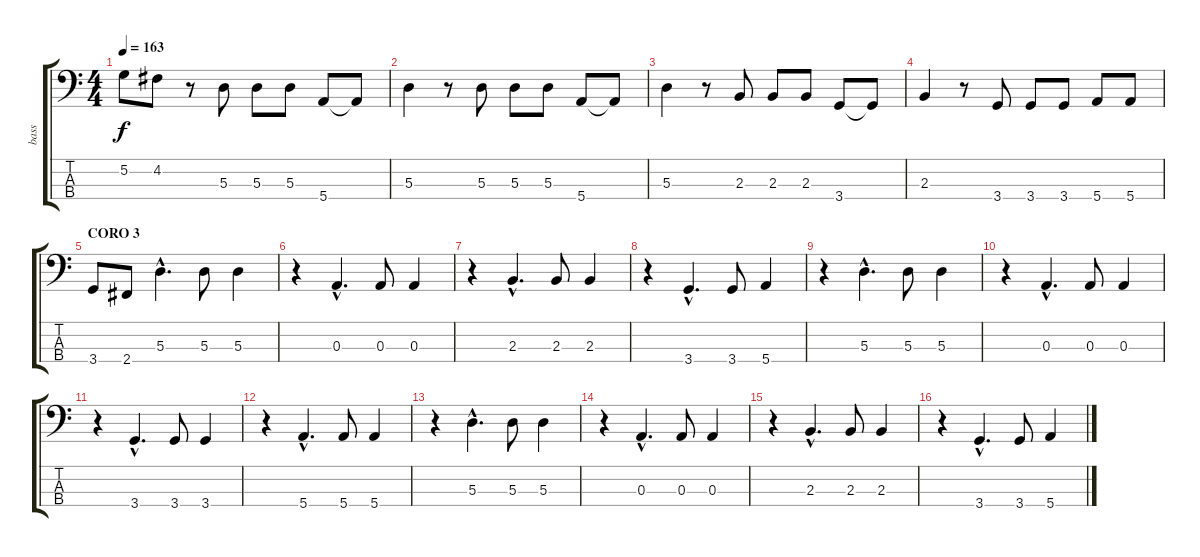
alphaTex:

\track ("bass" "bass") {instrument electricbassfinger}
\staff {score tabs}
\tuning (G2 D2 A1 E1) {hide}
\ts (4 4)
\tempo 163
\clef f4
\ks c
5.2.8{dy f} 4.2.8 r.8 5.3.8 5.3.8 5.3.8 5.4.8 5.4{t}.8 |
5.3.4 r.8 5.3.8 5.3.8 5.3.8 5.4.8 5.4{t}.8 |
5.3.4 r.8 2.3.8 2.3.8 2.3.8 3.4.8 3.4{t}.8 |
2.3.4 r.8 3.4.8 3.4.8 3.4.8 5.4.8 5.4.8 |
\section ("" "CORO 3")
3.4.8 2.4.8 5.3{hac}.4{d} 5.3.8 5.3.4 |
r.4 0.3{hac}.4{d} 0.3.8 0.3.4 |
r.4 2.3{hac}.4{d} 2.3.8 2.3.4 |
r.4 3.4{hac}.4{d} 3.4.8 5.4.4 |
r.4 5.3{hac}.4{d} 5.3.8 5.3.4 |
r.4 0.3{hac}.4{d} 0.3.8 0.3.4 |
r.4 3.4{hac}.4{d} 3.4.8 3.4.4 |
r.4 5.4{hac}.4{d} 5.4.8 5.4.4 |
r.4 5.3{hac}.4{d} 5.3.8 5.3.4 |
r.4 0.3{hac}.4{d} 0.3.8 0.3.4 |
r.4 2.3{hac}.4{d} 2.3.8 2.3.4 |
r.4 3.4{hac}.4{d} 3.4.8 5.4.4
